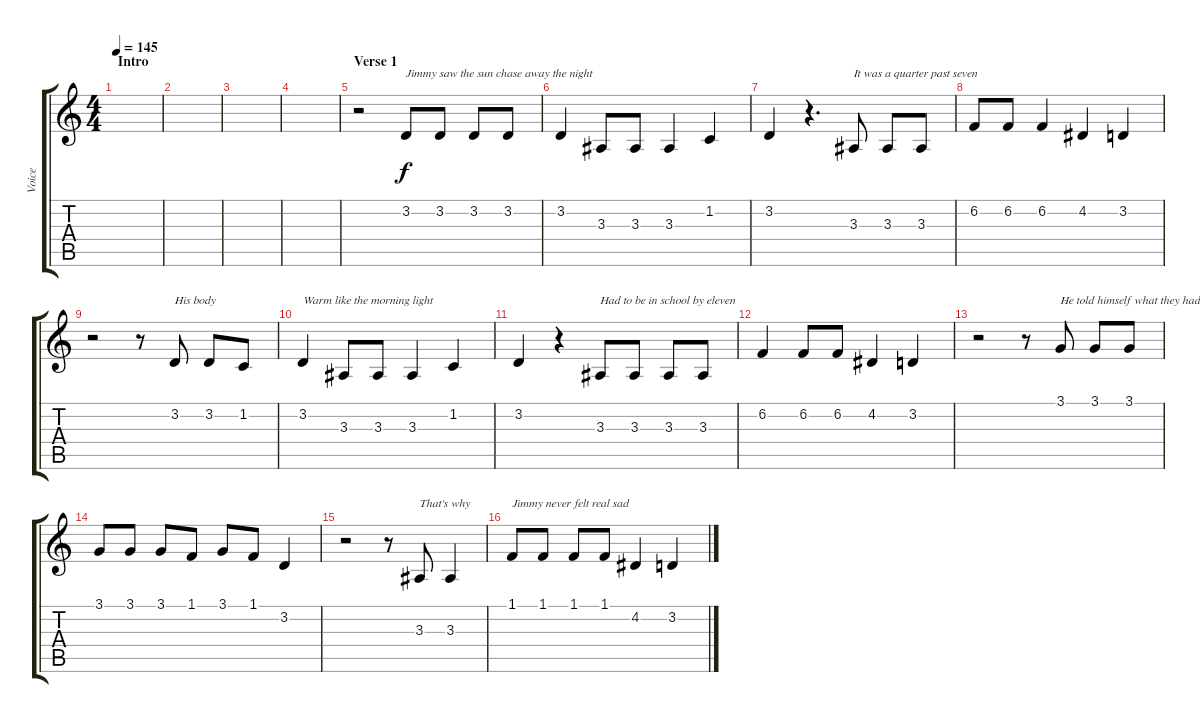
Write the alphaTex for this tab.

\track ("Voice" "Voice") {instrument altosax}
\staff {score tabs}
\tuning (E4 B3 G3 D3 A2 E2) {hide}
\ts (4 4)
\section ("" "Intro")
\tempo 145
\clef g2
\ks c
|
|
|
|
\section ("" "Verse 1")
r.2 3.2.8{txt "Jimmy saw the sun chase away the night"} 3.2.8 3.2.8 3.2.8 |
3.2.4 3.3.8 3.3.8 3.3.4 1.2.4 |
3.2.4 r.4{d} 3.3.8{txt "It was a quarter past seven"} 3.3.8 3.3.8 |
6.2.8 6.2.8 6.2.4 4.2.4 3.2.4 |
r.2 r.8 3.2.8{txt "His body"} 3.2.8 1.2.8 |
3.2.4{txt "Warm like the morning light"} 3.3.8 3.3.8 3.3.4 1.2.4 |
3.2.4 r.4 3.3.8{txt "Had to be in school by eleven"} 3.3.8 3.3.8 3.3.8 |
6.2.4 6.2.8 6.2.8 4.2.4 3.2.4 |
r.2 r.8 3.1.8{txt "He told himself what they had done to him"} 3.1.8 3.1.8 |
3.1.8 3.1.8 3.1.8 1.1.8 3.1.8 1.1.8 3.2.4 |
r.2 r.8 3.3.8{txt "That's why"} 3.3.4 |
1.1.8{txt "Jimmy never felt real sad"} 1.1.8 1.1.8 1.1.8 4.2.4 3.2.4
